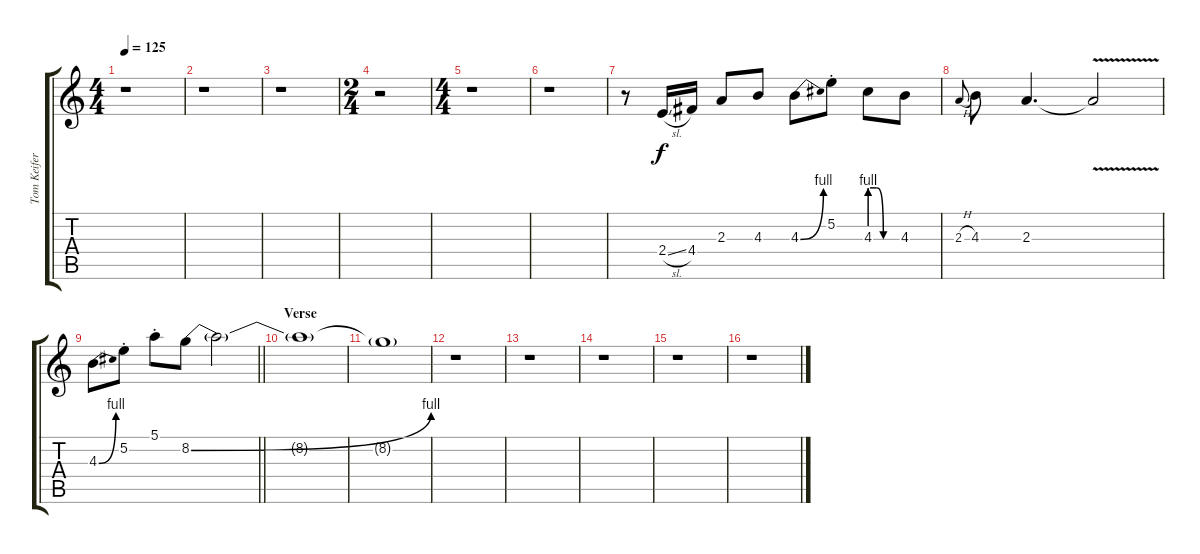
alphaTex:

\track ("Tom Keifer - Lead Guitar" "Tom Keifer") {instrument distortionguitar}
\staff {score tabs}
\tuning (E4 B3 G3 D3 A2 E2) {hide}
\ts (4 4)
\tempo 125
\clef g2
\ks c
r.1{dy f} |
r.1 |
r.1 |
\ts (2 4)
r.2 |
\ts (4 4)
r.1 |
r.1 |
r.8 2.4{sl}.16 4.4.16 2.3.8 4.3.8 4.3{be (bend 0 0 60 4)}.8 5.2{st}.8 4.3{be (custom 0 4 15 4 30 0 60 0)}.8 4.3.8 |
2.3{h}.8{gr onbeat} 4.3.8 2.3.4{d} 2.3{v t}.2 |
\barLineRight lightlight
4.3{be (bend 0 0 60 4)}.8 5.2{st}.8 5.1{st}.8 8.2{be (bend 0 0 60 4)}.8 8.2{t}.2 |
\section ("" "Verse")
8.2{t}.1 |
8.2{t}.1 |
r.1 |
r.1 |
r.1 |
r.1 |
r.1
